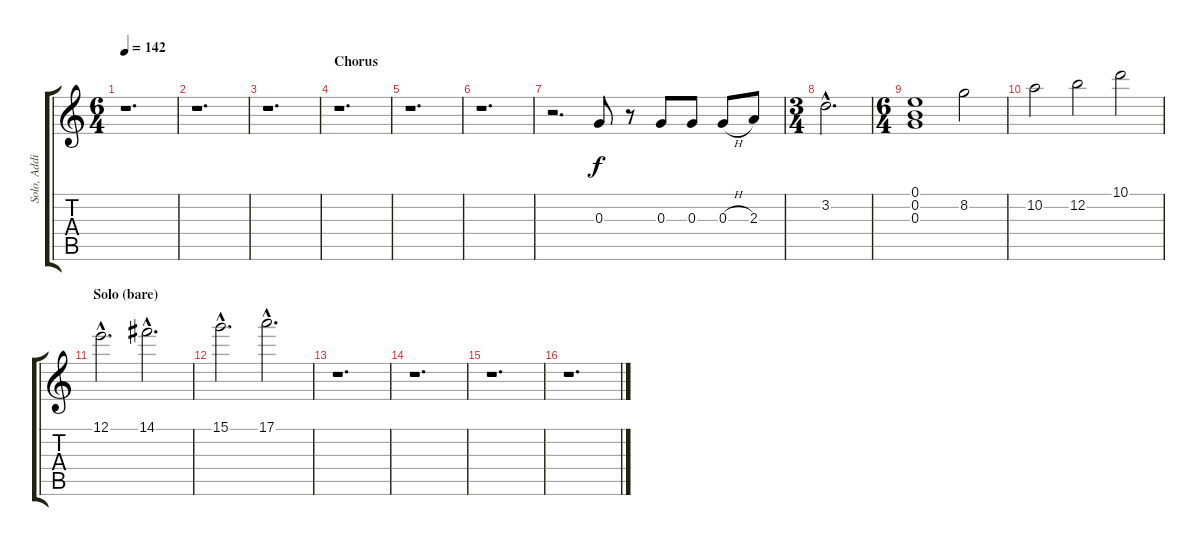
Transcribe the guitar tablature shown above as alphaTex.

\track ("Solo, Additions (tabs)" "Solo, Addi") {instrument distortionguitar}
\staff {score tabs}
\tuning (E4 B3 G3 D3 A2 E2) {hide}
\ts (6 4)
\tempo 142
\clef g2
\ks c
r.1{d dy f} |
r.1{d} |
r.1{d} |
\section ("" "Chorus")
r.1{d} |
r.1{d} |
r.1{d} |
r.2{d volume 13 instrument distortionguitar} 0.3.8 r.8 0.3.8 0.3.8 0.3{h}.8 2.3.8 |
\ts (3 4)
3.2{hac}.2{d} |
\ts (6 4)
(0.1 0.2 0.3).1 8.2.2{volume 11} |
10.2.2 12.2.2 10.1.2 |
\section ("" "Solo (bare)")
12.1{hac}.2{d} 14.1{hac}.2{d} |
15.1{hac}.2{d} 17.1{hac}.2{d} |
r.1{d} |
r.1{d} |
r.1{d} |
r.1{d}
